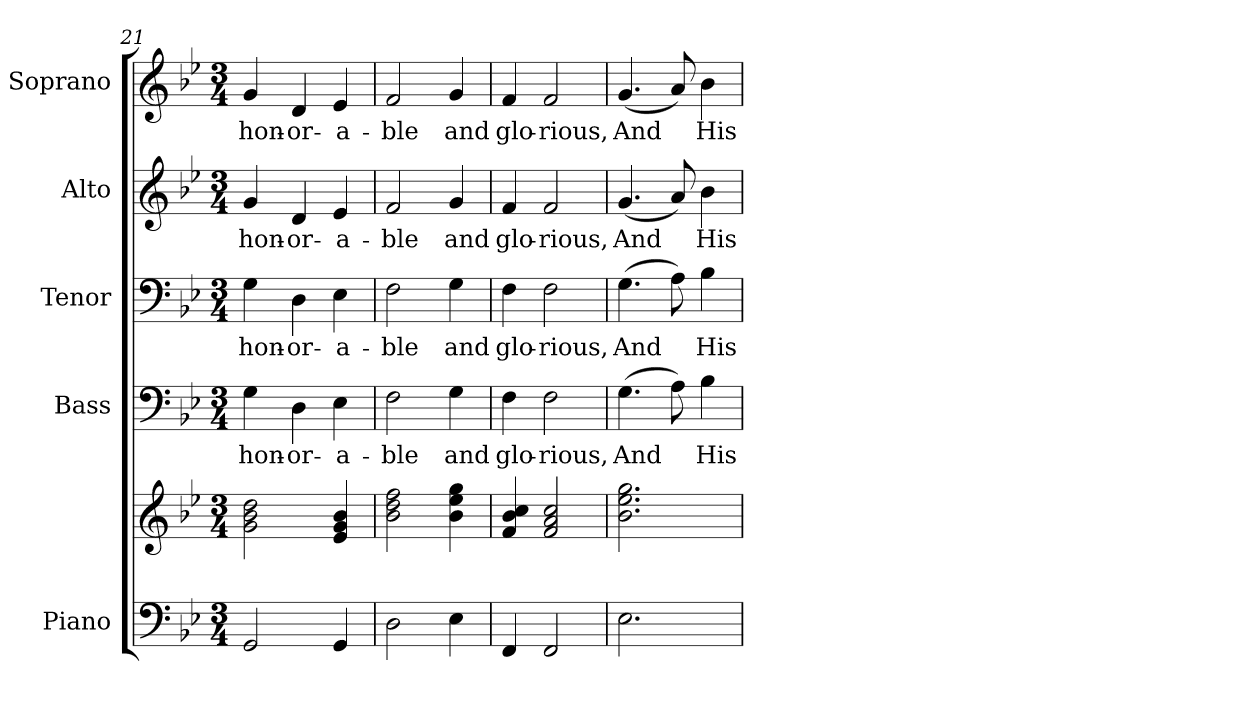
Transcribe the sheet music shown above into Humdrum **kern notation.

**kern	**kern	**kern	**text	**kern	**text	**kern	**text	**kern	**text
*part5	*part5	*part4	*part4	*part3	*part3	*part2	*part2	*part1	*part1
*staff6	*staff5	*staff4	*staff4	*staff3	*staff3	*staff2	*staff2	*staff1	*staff1
*I"Piano	*	*I"Bass	*	*I"Tenor	*	*I"Alto	*	*I"Soprano	*
*I'Pno.	*	*I'B.	*	*I'T.	*	*I'A.	*	*I'S.	*
*clefF4	*clefG2	*clefF4	*	*clefF4	*	*clefG2	*	*clefG2	*
*k[b-e-]	*k[b-e-]	*k[b-e-]	*	*k[b-e-]	*	*k[b-e-]	*	*k[b-e-]	*
*B-:	*B-:	*B-:	*	*B-:	*	*B-:	*	*B-:	*
*M3/4	*M3/4	*M3/4	*	*M3/4	*	*M3/4	*	*M3/4	*
=21	=21	=21	=21	=21	=21	=21	=21	=21	=21
!	!	!	!LO:LY:b:color=#000000	!	!	!	!	!	!
!	!	!	!	!	!LO:LY:b:color=#000000	!	!	!	!
!	!	!	!	!	!	!	!LO:LY:b:color=#000000	!	!
!	!	!	!	!	!	!	!	!	!LO:LY:b:color=#000000
2GGi/	2gi\ 2b-i 2ddi	4Gi\	hon-	4Gi\	hon-	4gi/	hon-	4gi/	hon-
!	!	!	!LO:LY:b:color=#000000	!	!	!	!	!	!
!	!	!	!	!	!LO:LY:b:color=#000000	!	!	!	!
!	!	!	!	!	!	!	!LO:LY:b:color=#000000	!	!
!	!	!	!	!	!	!	!	!	!LO:LY:b:color=#000000
.	.	4Di\	-or-	4Di\	-or-	4di/	-or-	4di/	-or-
!	!	!	!LO:LY:b:color=#000000	!	!	!	!	!	!
!	!	!	!	!	!LO:LY:b:color=#000000	!	!	!	!
!	!	!	!	!	!	!	!LO:LY:b:color=#000000	!	!
!	!	!	!	!	!	!	!	!	!LO:LY:b:color=#000000
4GGi/	4e-i/ 4gi 4b-i	4E-i\	-a-	4E-i\	-a-	4e-i/	-a-	4e-i/	-a-
!!LO:PB:g=z
=22	=22	=22	=22	=22	=22	=22	=22	=22	=22
!	!	!	!LO:LY:b:color=#000000	!	!	!	!	!	!
!	!	!	!	!	!LO:LY:b:color=#000000	!	!	!	!
!	!	!	!	!	!	!	!LO:LY:b:color=#000000	!	!
!	!	!	!	!	!	!	!	!	!LO:LY:b:color=#000000
2Di\	2b-i\ 2ddi 2ffi	2Fi\	-ble	2Fi\	-ble	2fi/	-ble	2fi/	-ble
!	!	!	!LO:LY:b:color=#000000	!	!	!	!	!	!
!	!	!	!	!	!LO:LY:b:color=#000000	!	!	!	!
!	!	!	!	!	!	!	!LO:LY:b:color=#000000	!	!
!	!	!	!	!	!	!	!	!	!LO:LY:b:color=#000000
4E-i\	4b-i\ 4ee-i 4ggi	4Gi\	and	4Gi\	and	4gi/	and	4gi/	and
=23	=23	=23	=23	=23	=23	=23	=23	=23	=23
!	!	!	!LO:LY:b:color=#000000	!	!	!	!	!	!
!	!	!	!	!	!LO:LY:b:color=#000000	!	!	!	!
!	!	!	!	!	!	!	!LO:LY:b:color=#000000	!	!
!	!	!	!	!	!	!	!	!	!LO:LY:b:color=#000000
4FFi/	4fi/ 4b-i 4cci	4Fi\	glo-	4Fi\	glo-	4fi/	glo-	4fi/	glo-
!	!	!	!LO:LY:b:color=#000000	!	!	!	!	!	!
!	!	!	!	!	!LO:LY:b:color=#000000	!	!	!	!
!	!	!	!	!	!	!	!LO:LY:b:color=#000000	!	!
!	!	!	!	!	!	!	!	!	!LO:LY:b:color=#000000
2FFi/	2fi/ 2ai 2cci	2Fi\	-rious,	2Fi\	-rious,	2fi/	-rious,	2fi/	-rious,
=24	=24	=24	=24	=24	=24	=24	=24	=24	=24
!	!	!	!LO:LY:b:color=#000000	!	!	!	!	!	!
!	!	!	!	!	!LO:LY:b:color=#000000	!	!	!	!
!	!	!	!	!	!	!	!LO:LY:b:color=#000000	!	!
!	!	!	!	!	!	!	!	!	!LO:LY:b:color=#000000
2.E-i\	2.b-i\ 2.ee-i 2.ggi	(4.Gi\	And	(4.Gi\	And	(4.gi/	And	(4.gi/	And
.	.	8Ai\)	.	8Ai\)	.	8ai/)	.	8ai/)	.
!	!	!	!LO:LY:b:color=#000000	!	!	!	!	!	!
!	!	!	!	!	!LO:LY:b:color=#000000	!	!	!	!
!	!	!	!	!	!	!	!LO:LY:b:color=#000000	!	!
!	!	!	!	!	!	!	!	!	!LO:LY:b:color=#000000
.	.	4B-i\	His	4B-i\	His	4b-i\	His	4b-i\	His
=	=	=	=	=	=	=	=	=	=
*-	*-	*-	*-	*-	*-	*-	*-	*-	*-
